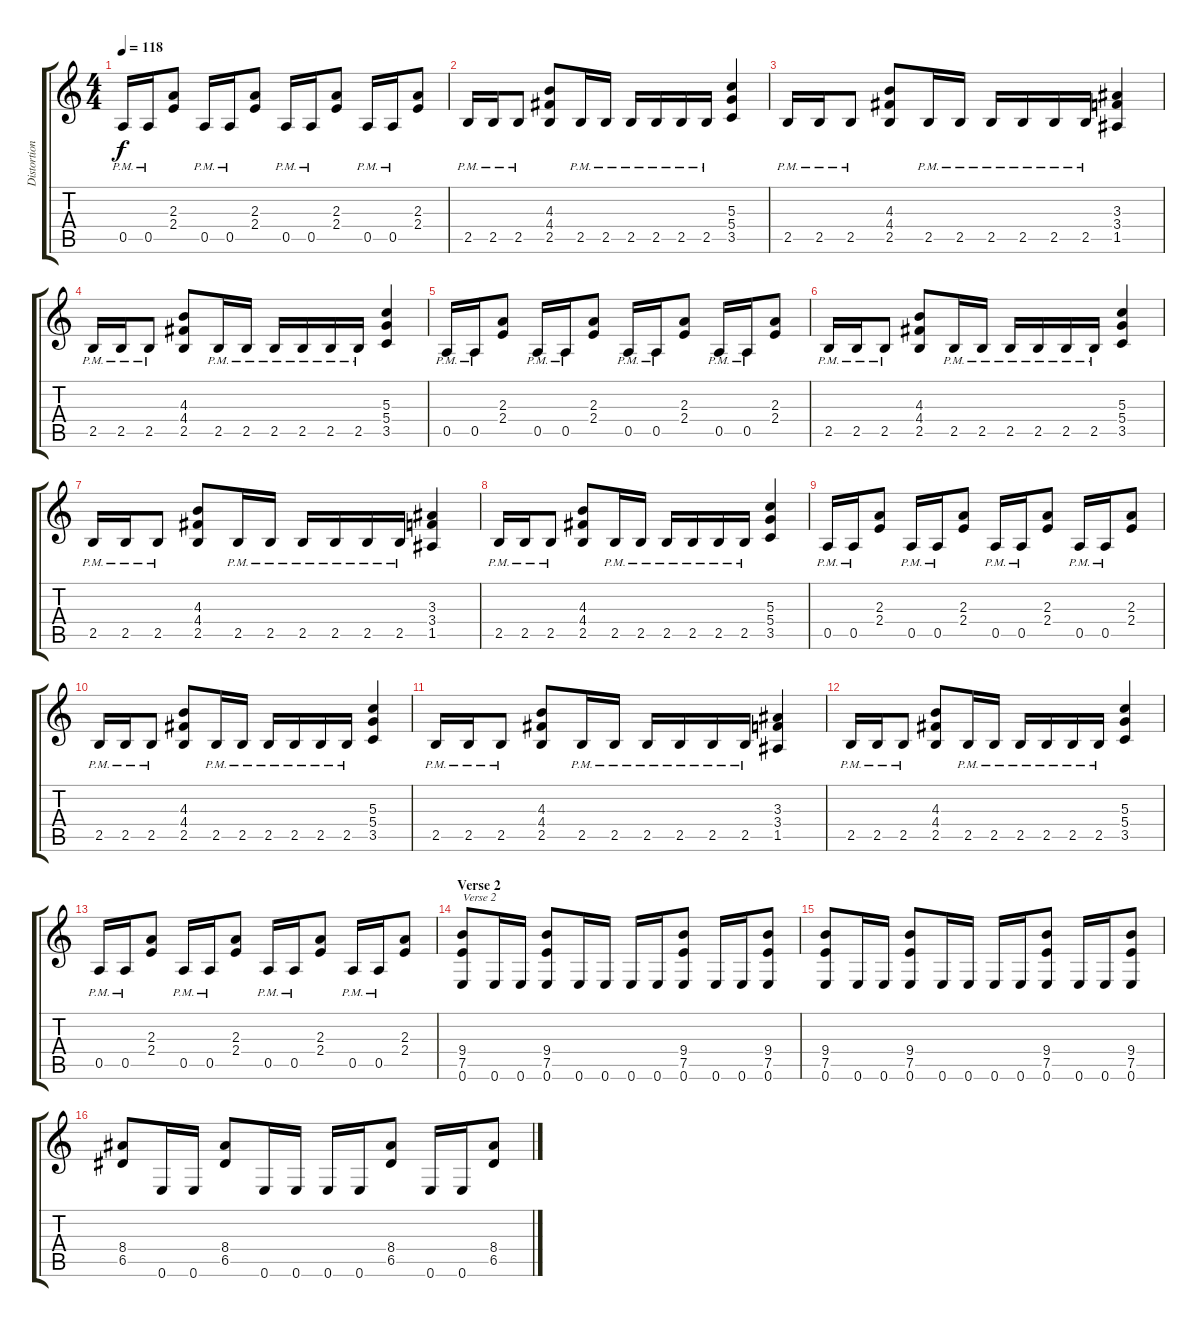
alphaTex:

\track ("Distortion Guitar 2" "Distortion") {instrument distortionguitar}
\staff {score tabs}
\tuning (E4 B3 G3 D3 A2 E2) {hide}
\ts (4 4)
\tempo 118
\clef g2
\ks c
0.5{pm}.16{dy f} 0.5{pm}.16 (2.3 2.4).8 0.5{pm}.16 0.5{pm}.16 (2.3 2.4).8 0.5{pm}.16 0.5{pm}.16 (2.3 2.4).8 0.5{pm}.16 0.5{pm}.16 (2.3 2.4).8 |
2.5{pm}.16 2.5{pm}.16 2.5{pm}.8 (4.3 4.4 2.5).8 2.5{pm}.16 2.5{pm}.16 2.5{pm}.16 2.5{pm}.16 2.5{pm}.16 2.5{pm}.16 (5.3 5.4 3.5).4 |
2.5{pm}.16 2.5{pm}.16 2.5{pm}.8 (4.3 4.4 2.5).8 2.5{pm}.16 2.5{pm}.16 2.5{pm}.16 2.5{pm}.16 2.5{pm}.16 2.5{pm}.16 (3.3 3.4 1.5).4 |
2.5{pm}.16 2.5{pm}.16 2.5{pm}.8 (4.3 4.4 2.5).8 2.5{pm}.16 2.5{pm}.16 2.5{pm}.16 2.5{pm}.16 2.5{pm}.16 2.5{pm}.16 (5.3 5.4 3.5).4 |
0.5{pm}.16 0.5{pm}.16 (2.3 2.4).8 0.5{pm}.16 0.5{pm}.16 (2.3 2.4).8 0.5{pm}.16 0.5{pm}.16 (2.3 2.4).8 0.5{pm}.16 0.5{pm}.16 (2.3 2.4).8 |
2.5{pm}.16 2.5{pm}.16 2.5{pm}.8 (4.3 4.4 2.5).8 2.5{pm}.16 2.5{pm}.16 2.5{pm}.16 2.5{pm}.16 2.5{pm}.16 2.5{pm}.16 (5.3 5.4 3.5).4 |
2.5{pm}.16 2.5{pm}.16 2.5{pm}.8 (4.3 4.4 2.5).8 2.5{pm}.16 2.5{pm}.16 2.5{pm}.16 2.5{pm}.16 2.5{pm}.16 2.5{pm}.16 (3.3 3.4 1.5).4 |
2.5{pm}.16 2.5{pm}.16 2.5{pm}.8 (4.3 4.4 2.5).8 2.5{pm}.16 2.5{pm}.16 2.5{pm}.16 2.5{pm}.16 2.5{pm}.16 2.5{pm}.16 (5.3 5.4 3.5).4 |
0.5{pm}.16 0.5{pm}.16 (2.3 2.4).8 0.5{pm}.16 0.5{pm}.16 (2.3 2.4).8 0.5{pm}.16 0.5{pm}.16 (2.3 2.4).8 0.5{pm}.16 0.5{pm}.16 (2.3 2.4).8 |
2.5{pm}.16 2.5{pm}.16 2.5{pm}.8 (4.3 4.4 2.5).8 2.5{pm}.16 2.5{pm}.16 2.5{pm}.16 2.5{pm}.16 2.5{pm}.16 2.5{pm}.16 (5.3 5.4 3.5).4 |
2.5{pm}.16 2.5{pm}.16 2.5{pm}.8 (4.3 4.4 2.5).8 2.5{pm}.16 2.5{pm}.16 2.5{pm}.16 2.5{pm}.16 2.5{pm}.16 2.5{pm}.16 (3.3 3.4 1.5).4 |
2.5{pm}.16 2.5{pm}.16 2.5{pm}.8 (4.3 4.4 2.5).8 2.5{pm}.16 2.5{pm}.16 2.5{pm}.16 2.5{pm}.16 2.5{pm}.16 2.5{pm}.16 (5.3 5.4 3.5).4 |
0.5{pm}.16 0.5{pm}.16 (2.3 2.4).8 0.5{pm}.16 0.5{pm}.16 (2.3 2.4).8 0.5{pm}.16 0.5{pm}.16 (2.3 2.4).8 0.5{pm}.16 0.5{pm}.16 (2.3 2.4).8 |
\section ("" "Verse 2")
(9.4 7.5 0.6).8{txt "Verse 2"} 0.6.16 0.6.16 (9.4 7.5 0.6).8 0.6.16 0.6.16 0.6.16 0.6.16 (9.4 7.5 0.6).8 0.6.16 0.6.16 (9.4 7.5 0.6).8 |
(9.4 7.5 0.6).8 0.6.16 0.6.16 (9.4 7.5 0.6).8 0.6.16 0.6.16 0.6.16 0.6.16 (9.4 7.5 0.6).8 0.6.16 0.6.16 (9.4 7.5 0.6).8 |
(8.4 6.5).8 0.6.16 0.6.16 (8.4 6.5).8 0.6.16 0.6.16 0.6.16 0.6.16 (8.4 6.5).8 0.6.16 0.6.16 (8.4 6.5).8
